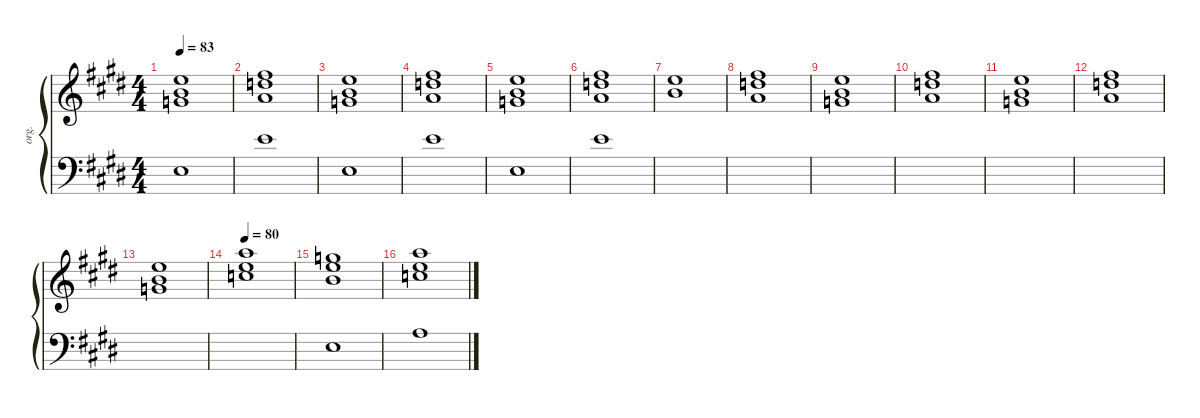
\defaultSystemsLayout 4
\hideDynamics
\bracketExtendMode groupsimilarinstruments
\otherSystemsTrackNameOrientation horizontal
\chordDiagramsInScore
\track ("Organ" "org.") {instrument drawbarorgan}
\staff {score}
\tuning (E4 B3 G3 D3 A2 E2)
\ts (4 4)
\tempo 83
\clef g2
\ks e
(12.1{acc forcenatural} 7.1{acc forcenatural} 3.1{acc forcenatural}).1{dy mf} |
(14.1{acc #} 10.1{acc forcenatural} 5.1{acc forcenatural}).1 |
(3.1{acc forcenatural} 7.1{acc forcenatural} 12.1{acc forcenatural}).1 |
(14.1{acc #} 10.1{acc forcenatural} 5.1{acc forcenatural}).1 |
(12.1{acc forcenatural} 7.1{acc forcenatural} 3.1{acc forcenatural}).1 |
(5.1{acc forcenatural} 10.1{acc forcenatural} 14.1{acc #}).1 |
(12.1{acc forcenatural} 7.1{acc forcenatural}).1 |
(14.1{acc #} 10.1{acc forcenatural} 5.1{acc forcenatural}).1 |
(12.1{acc forcenatural} 7.1{acc forcenatural} 3.1{acc forcenatural}).1 |
(14.1{acc #} 10.1{acc forcenatural} 5.1{acc forcenatural}).1 |
(12.1{acc forcenatural} 7.1{acc forcenatural} 3.1{acc forcenatural}).1 |
(14.1{acc #} 10.1{acc forcenatural} 5.1{acc forcenatural}).1 |
(12.1{acc forcenatural} 7.1{acc forcenatural} 3.1{acc forcenatural}).1 |
\tempo 80
(17.1{acc forcenatural} 12.1{acc forcenatural} 8.1{acc forcenatural}).1 |
(15.1{acc forcenatural} 12.1{acc forcenatural} 7.1{acc forcenatural}).1 |
(8.1{acc forcenatural} 12.1{acc forcenatural} 17.1{acc forcenatural}).1
\staff {score}
\tuning (E4 B3 G3 D3 A2 E2)
\clef f4
\ottava regular
\simile none
\ks e
-12.1{acc forcenatural}.1{dy mf} |
0.1{acc forcenatural}.1 |
-12.1{acc forcenatural}.1 |
0.1{acc forcenatural}.1 |
-12.1{acc forcenatural}.1 |
0.1{acc forcenatural}.1 |
|
|
|
|
|
|
|
|
-12.1{acc forcenatural}.1 |
-7.1{acc forcenatural}.1
